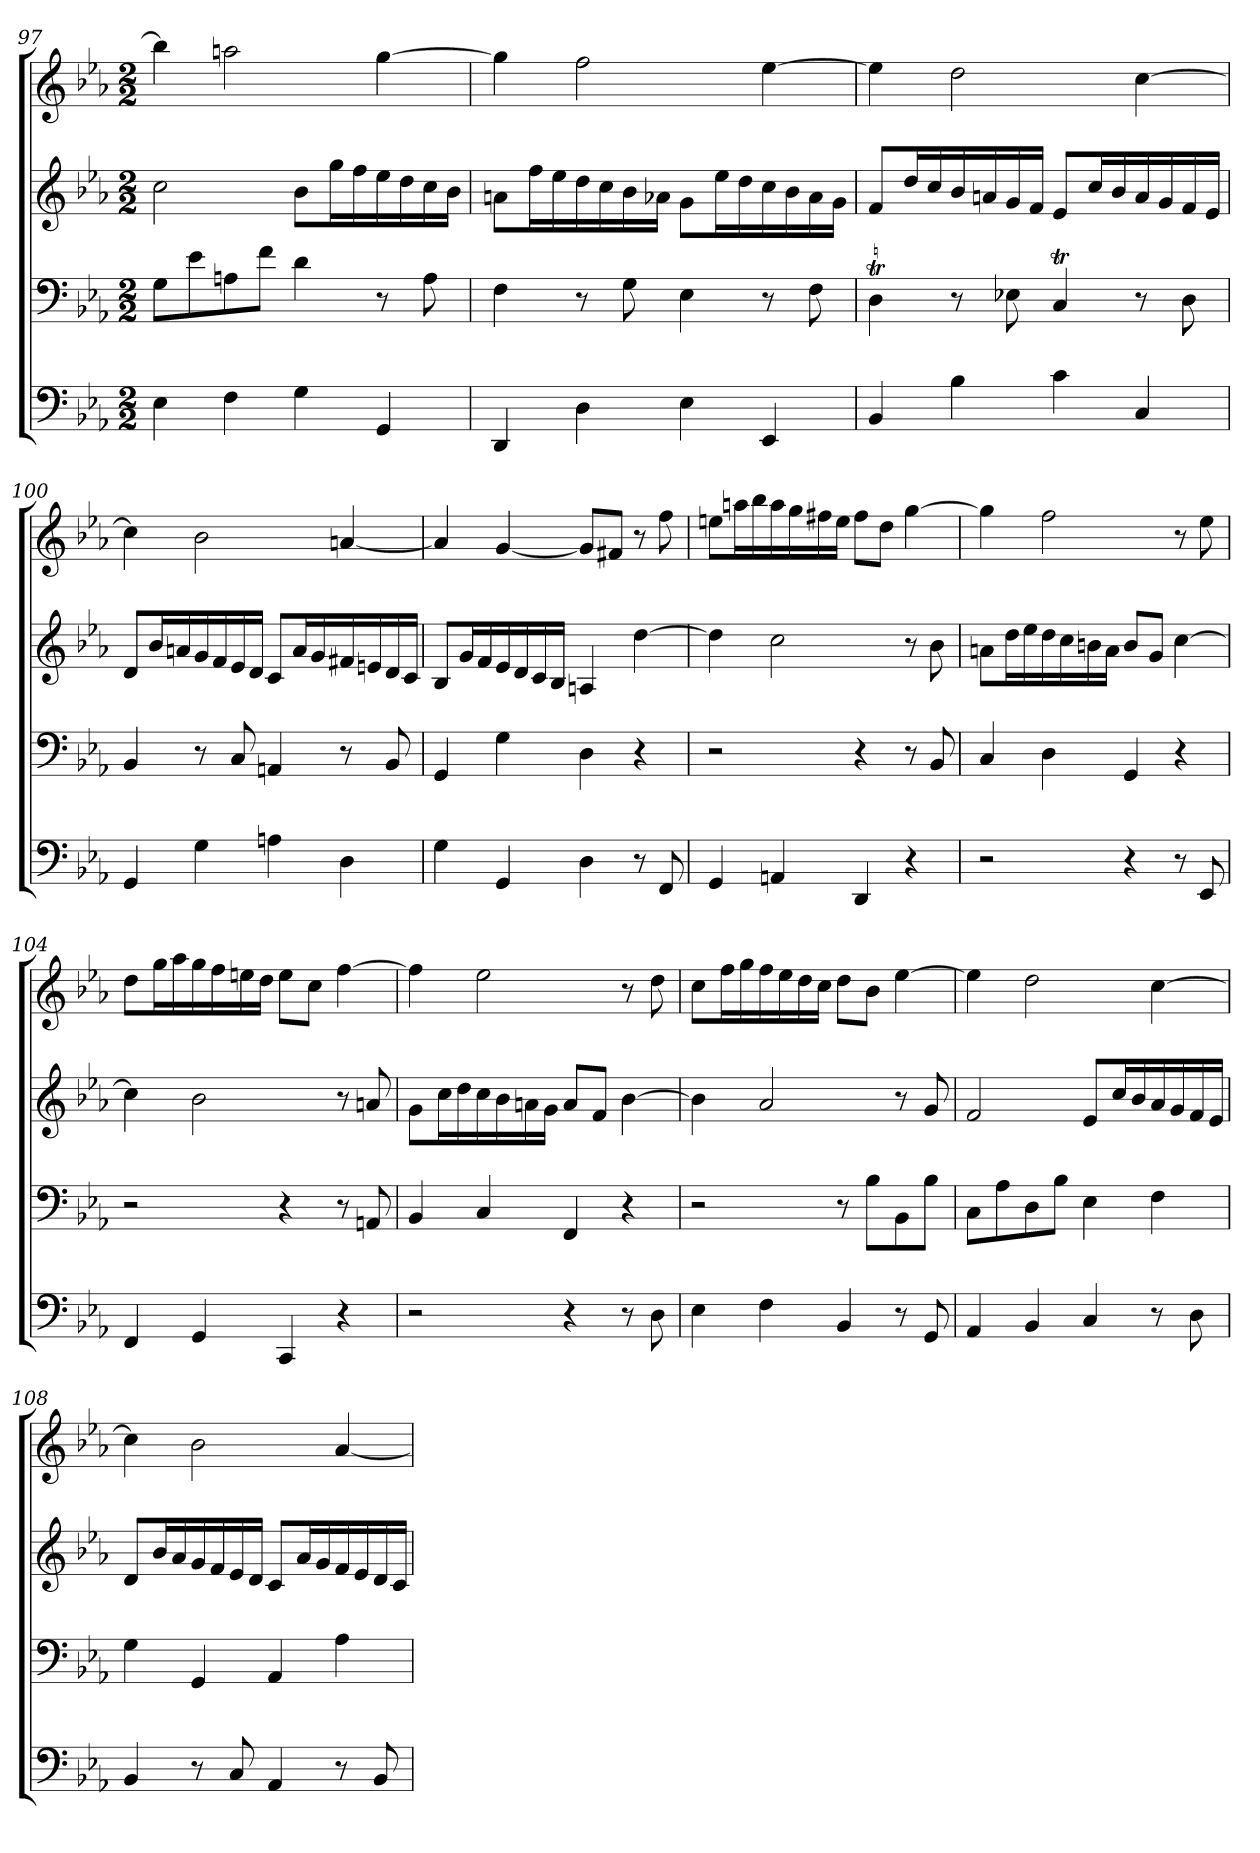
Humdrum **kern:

**kern	**kern	**kern	**kern
*part4	*part3	*part2	*part1
*staff4	*staff3	*staff2	*staff1
*k[b-e-a-]	*k[b-e-a-]	*k[b-e-a-]	*k[b-e-a-]
*M2/2	*M2/2	*M2/2	*M2/2
=97	=97	=97	=97
4E-	8GL	2cc	4bb-]
.	8e-	.	.
4F	8An	.	2aan
.	8fJ	.	.
4G	4d	8b-L	.
.	.	16ggL	.
.	.	16ff	.
4GG	8r	16ee-	[4gg
.	.	16dd	.
.	8A	16cc	.
.	.	16b-JJ	.
=98	=98	=98	=98
4DD	4F	8anL	4gg]
.	.	16ffL	.
.	.	16ee-	.
4D	8r	16dd	2ff
.	.	16cc	.
.	8G	16b-	.
.	.	16a-XJJ	.
4E-	4E-	8gL	.
.	.	16ee-L	.
.	.	16dd	.
4EE-	8r	16cc	[4ee-
.	.	16b-	.
.	8F	16a-	.
.	.	16gJJ	.
=99	=99	=99	=99
4BB-	4DT	8fL	4ee-]
.	.	16ddL	.
.	.	16cc	.
4B-	8r	16b-	2dd
.	.	16an	.
.	8E-X	16g	.
.	.	16fJJ	.
4c	4CT	8e-L	.
.	.	16ccL	.
.	.	16b-	.
4C	8r	16a	[4cc
.	.	16g	.
.	8D	16f	.
.	.	16e-JJ	.
=100	=100	=100	=100
4GG	4BB-	8dL	4cc]
.	.	16b-L	.
.	.	16an	.
4G	8r	16g	2b-
.	.	16f	.
.	8C	16e-	.
.	.	16dJJ	.
4An	4AAn	8cL	.
.	.	16aL	.
.	.	16g	.
4D	8r	16f#X	[4an
.	.	16en	.
.	8BB-	16d	.
.	.	16cJJ	.
=101	=101	=101	=101
4G	4GG	8B-L	4a]
.	.	16gL	.
.	.	16f	.
4GG	4G	16e-	[4g
.	.	16d	.
.	.	16c	.
.	.	16B-JJ	.
4D	4D	4An	8gL]
.	.	.	8f#XJ
8r	4r	[4dd	8r
8FF	.	.	8ff
=102	=102	=102	=102
4GG	2r	4dd]	8eenL
.	.	.	16aanL
.	.	.	16bb-
4AAn	.	2cc	16aa
.	.	.	16gg
.	.	.	16ff#X
.	.	.	16eeJJ
4DD	4r	.	8ff#L
.	.	.	8ddJ
4r	8r	8r	[4gg
.	8BB-	8b-	.
=103	=103	=103	=103
2r	4C	8anL	4gg]
.	.	16ddL	.
.	.	16ee-	.
.	4D	16dd	2ff
.	.	16cc	.
.	.	16bn	.
.	.	16aJJ	.
4r	4GG	8bL	.
.	.	8gJ	.
8r	4r	[4cc	8r
8EE-	.	.	8ee-
=104	=104	=104	=104
4FF	2r	4cc]	8ddL
.	.	.	16ggL
.	.	.	16aa-
4GG	.	2b-	16gg
.	.	.	16ff
.	.	.	16een
.	.	.	16ddJJ
4CC	4r	.	8eeL
.	.	.	8ccJ
4r	8r	8r	[4ff
.	8AAn	8an	.
=105	=105	=105	=105
2r	4BB-	8gL	4ff]
.	.	16ccL	.
.	.	16dd	.
.	4C	16cc	2ee-
.	.	16b-	.
.	.	16an	.
.	.	16gJJ	.
4r	4FF	8aL	.
.	.	8fJ	.
8r	4r	[4b-	8r
8D	.	.	8dd
=106	=106	=106	=106
4E-	2r	4b-]	8ccL
.	.	.	16ffL
.	.	.	16gg
4F	.	2a-	16ff
.	.	.	16ee-
.	.	.	16dd
.	.	.	16ccJJ
4BB-	8r	.	8ddL
.	8B-L	.	8b-J
8r	8BB-	8r	[4ee-
8GG	8B-J	8g	.
=107	=107	=107	=107
4AA-	8CL	2f	4ee-]
.	8A-	.	.
4BB-	8D	.	2dd
.	8B-J	.	.
4C	4E-	8e-L	.
.	.	16ccL	.
.	.	16b-	.
8r	4F	16a-	[4cc
.	.	16g	.
8D	.	16f	.
.	.	16e-JJ	.
=108	=108	=108	=108
4BB-	4G	8dL	4cc]
.	.	16b-L	.
.	.	16a-	.
8r	4GG	16g	2b-
.	.	16f	.
8C	.	16e-	.
.	.	16dJJ	.
4AA-	4AA-	8cL	.
.	.	16a-L	.
.	.	16g	.
8r	4A-	16f	[4a-
.	.	16e-	.
8BB-	.	16d	.
.	.	16cJJ	.
=	=	=	=
*-	*-	*-	*-
